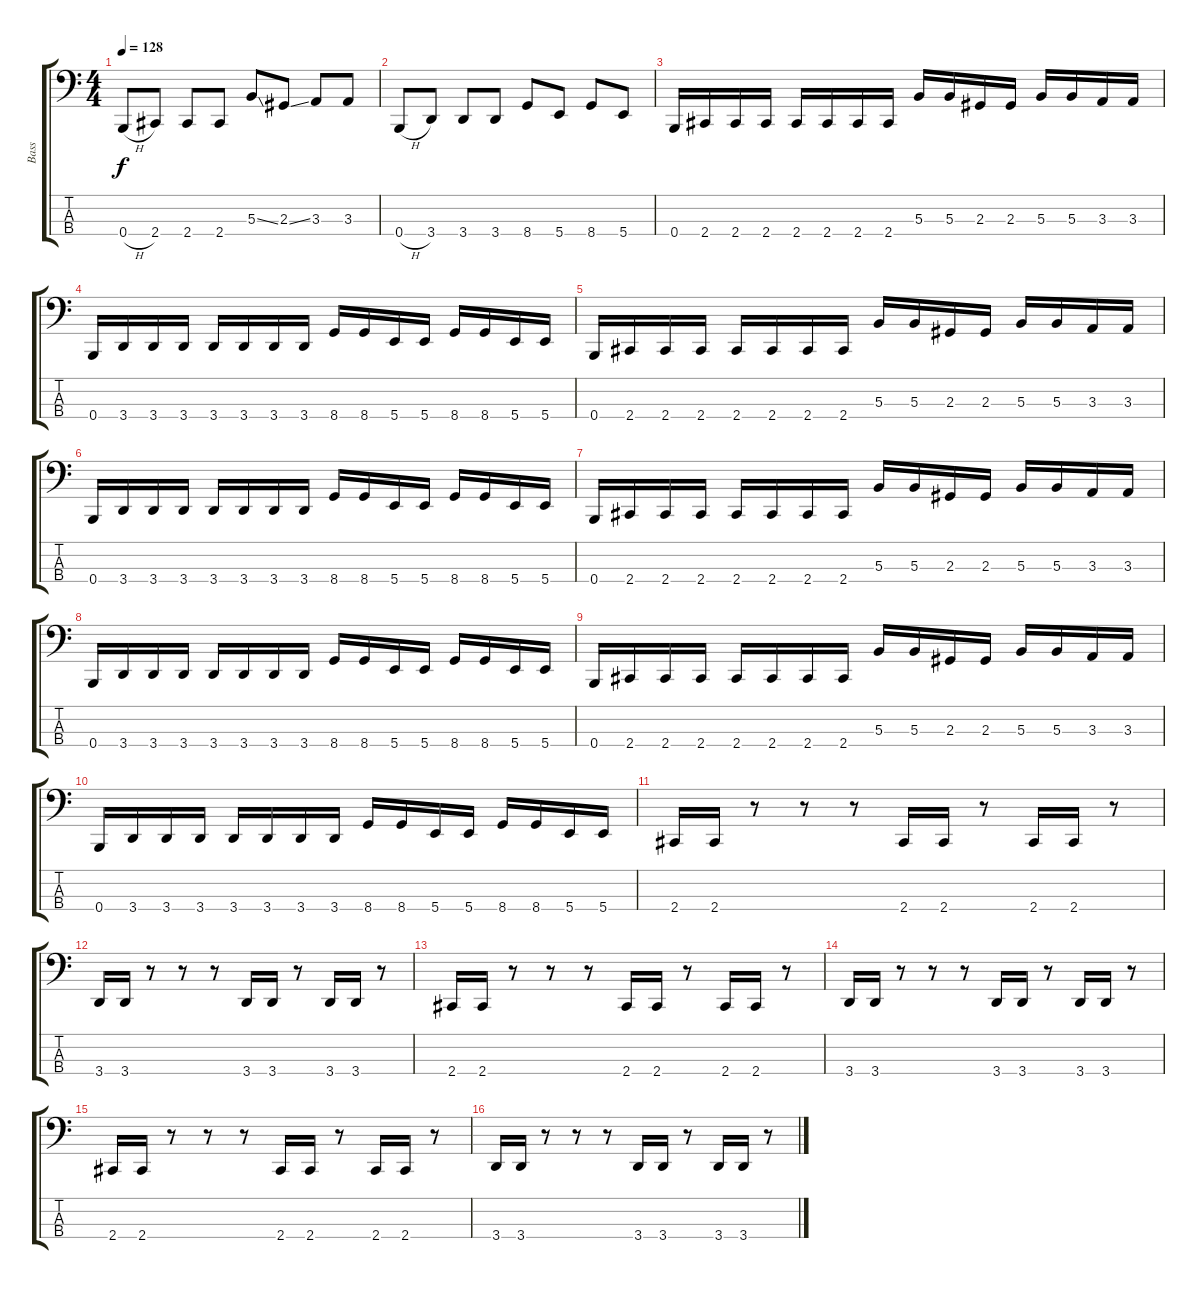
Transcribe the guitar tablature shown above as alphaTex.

\track ("Bass" "Bass") {instrument electricbasspick}
\staff {score tabs}
\tuning (E2 B1 Gb1 B0) {hide}
\ts (4 4)
\tempo 128
\clef f4
\ks c
0.4{h}.8{dy f} 2.4.8 2.4.8 2.4.8 5.3{ss}.8 2.3{ss}.8 3.3.8 3.3.8 |
0.4{h}.8 3.4.8 3.4.8 3.4.8 8.4.8 5.4.8 8.4.8 5.4.8 |
0.4.16 2.4.16 2.4.16 2.4.16 2.4.16 2.4.16 2.4.16 2.4.16 5.3.16 5.3.16 2.3.16 2.3.16 5.3.16 5.3.16 3.3.16 3.3.16 |
0.4.16 3.4.16 3.4.16 3.4.16 3.4.16 3.4.16 3.4.16 3.4.16 8.4.16 8.4.16 5.4.16 5.4.16 8.4.16 8.4.16 5.4.16 5.4.16 |
0.4.16 2.4.16 2.4.16 2.4.16 2.4.16 2.4.16 2.4.16 2.4.16 5.3.16 5.3.16 2.3.16 2.3.16 5.3.16 5.3.16 3.3.16 3.3.16 |
0.4.16 3.4.16 3.4.16 3.4.16 3.4.16 3.4.16 3.4.16 3.4.16 8.4.16 8.4.16 5.4.16 5.4.16 8.4.16 8.4.16 5.4.16 5.4.16 |
0.4.16 2.4.16 2.4.16 2.4.16 2.4.16 2.4.16 2.4.16 2.4.16 5.3.16 5.3.16 2.3.16 2.3.16 5.3.16 5.3.16 3.3.16 3.3.16 |
0.4.16 3.4.16 3.4.16 3.4.16 3.4.16 3.4.16 3.4.16 3.4.16 8.4.16 8.4.16 5.4.16 5.4.16 8.4.16 8.4.16 5.4.16 5.4.16 |
0.4.16 2.4.16 2.4.16 2.4.16 2.4.16 2.4.16 2.4.16 2.4.16 5.3.16 5.3.16 2.3.16 2.3.16 5.3.16 5.3.16 3.3.16 3.3.16 |
0.4.16 3.4.16 3.4.16 3.4.16 3.4.16 3.4.16 3.4.16 3.4.16 8.4.16 8.4.16 5.4.16 5.4.16 8.4.16 8.4.16 5.4.16 5.4.16 |
2.4.16 2.4.16 r.8 r.8 r.8 2.4.16 2.4.16 r.8 2.4.16 2.4.16 r.8 |
3.4.16 3.4.16 r.8 r.8 r.8 3.4.16 3.4.16 r.8 3.4.16 3.4.16 r.8 |
2.4.16 2.4.16 r.8 r.8 r.8 2.4.16 2.4.16 r.8 2.4.16 2.4.16 r.8 |
3.4.16 3.4.16 r.8 r.8 r.8 3.4.16 3.4.16 r.8 3.4.16 3.4.16 r.8 |
2.4.16 2.4.16 r.8 r.8 r.8 2.4.16 2.4.16 r.8 2.4.16 2.4.16 r.8 |
3.4.16 3.4.16 r.8 r.8 r.8 3.4.16 3.4.16 r.8 3.4.16 3.4.16 r.8
